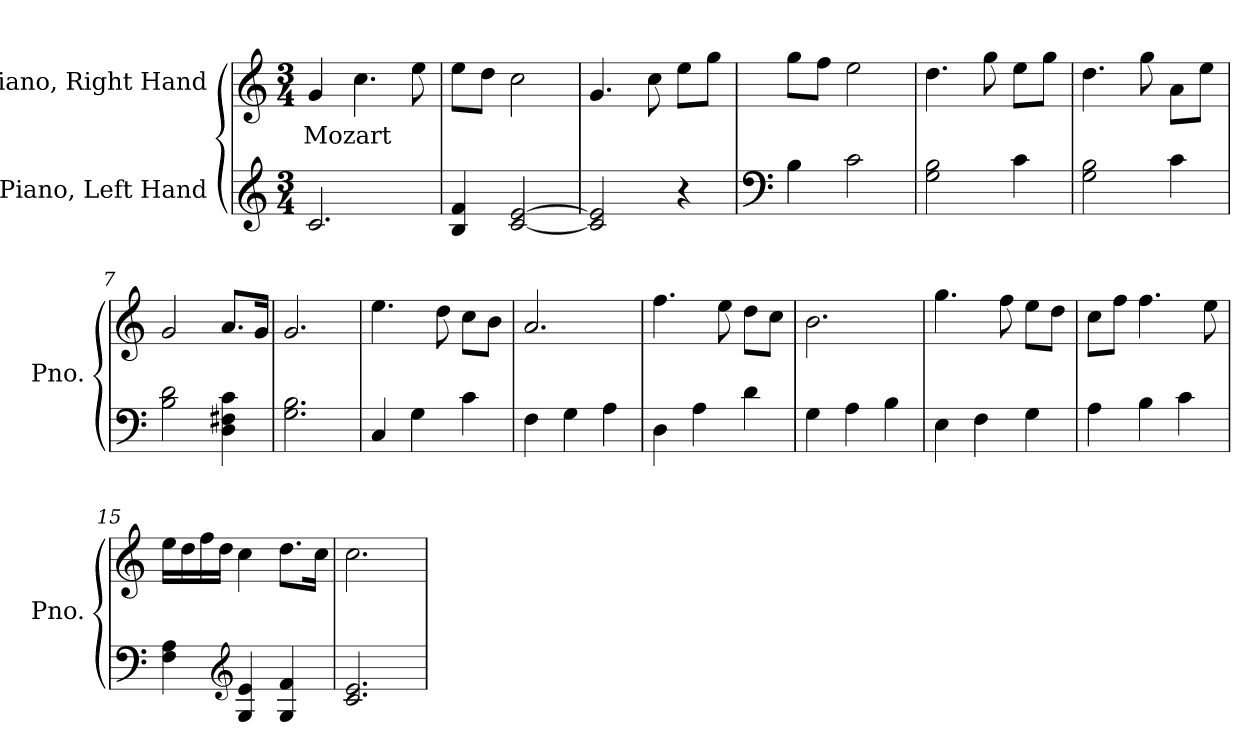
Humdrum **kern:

**kern	**kern	**text
*part2	*part1	*part1
*staff2	*staff1	*staff1
*I"Piano, Left Hand	*I"Piano, Right Hand	*
*I'Pno.	*I'Pno.	*
*clefG2	*clefG2	*
*k[]	*k[]	*
*M3/4	*M3/4	*
*MM110	*MM110	*
=1	=1	=1
!	!	!LO:LY:b
2.c/	4g/	Mozart
.	4.cc\	.
.	8ee\	.
=2	=2	=2
4B/ 4f/	8ee\L	.
.	8dd\J	.
[2c/ [2e/	2cc\	.
=3	=3	=3
2c/] 2e/]	4.g/	.
.	8cc\	.
4r	8ee\L	.
.	8gg\J	.
=4	=4	=4
*clefF4	*	*
4B\	8gg\L	.
.	8ff\J	.
2c\	2ee\	.
=5	=5	=5
2G\ 2B\	4.dd\	.
.	8gg\	.
4c\	8ee\L	.
.	8gg\J	.
=6	=6	=6
2G\ 2B\	4.dd\	.
.	8gg\	.
4c\	8a\L	.
.	8ee\J	.
!!LO:LB:g=z
=7	=7	=7
2B\ 2d\	2g/	.
4D\ 4F#X\ 4c\	8.a/L	.
.	16g/Jk	.
=8	=8	=8
2.G\ 2.B\	2.g/	.
=9	=9	=9
4C/	4.ee\	.
4G\	.	.
.	8dd\	.
4c\	8cc\L	.
.	8b\J	.
=10	=10	=10
4F\	2.a/	.
4G\	.	.
4A\	.	.
=11	=11	=11
4D\	4.ff\	.
4A\	.	.
.	8ee\	.
4d\	8dd\L	.
.	8cc\J	.
=12	=12	=12
4G\	2.b\	.
4A\	.	.
4B\	.	.
=13	=13	=13
4E\	4.gg\	.
4F\	.	.
.	8ff\	.
4G\	8ee\L	.
.	8dd\J	.
=14	=14	=14
4A\	8cc\L	.
.	8ff\J	.
4B\	4.ff\	.
4c\	.	.
.	8ee\	.
!!LO:LB:g=z
=15	=15	=15
4F\ 4A\	16ee\LL	.
.	16dd\	.
.	16ff\	.
.	16dd\JJ	.
*clefG2	*	*
4G/ 4e/	4cc\	.
4G/ 4f/	8.dd\L	.
.	16cc\Jk	.
=16	=16	=16
2.c/ 2.e/	2.cc\	.
=	=	=
*-	*-	*-
